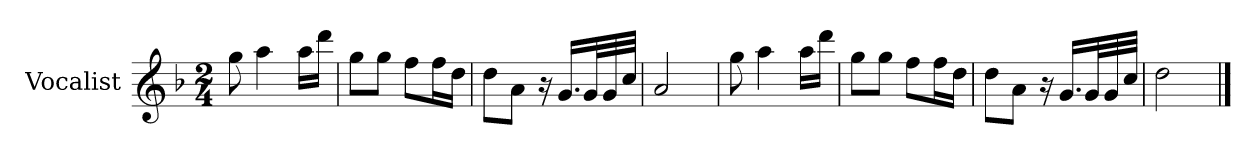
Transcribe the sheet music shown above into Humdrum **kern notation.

**kern
*part1
*staff1
*I"Vocalist
*k[b-]
*F:
*M2/4
=
8gg
4aa
16aaLL
16dddJJ
=1
8ggL
8ggJ
8ffL
16ffL
16ddJJ
=2
8ddL
8aJ
16r
16.gLL
32gL
32g
32ccJJJ
=3
2a
=4
8gg
4aa
16aaLL
16dddJJ
=5
8ggL
8ggJ
8ffL
16ffL
16ddJJ
=6
8ddL
8aJ
16r
16.gLL
32gL
32g
32ccJJJ
=7
2dd
==
*-
